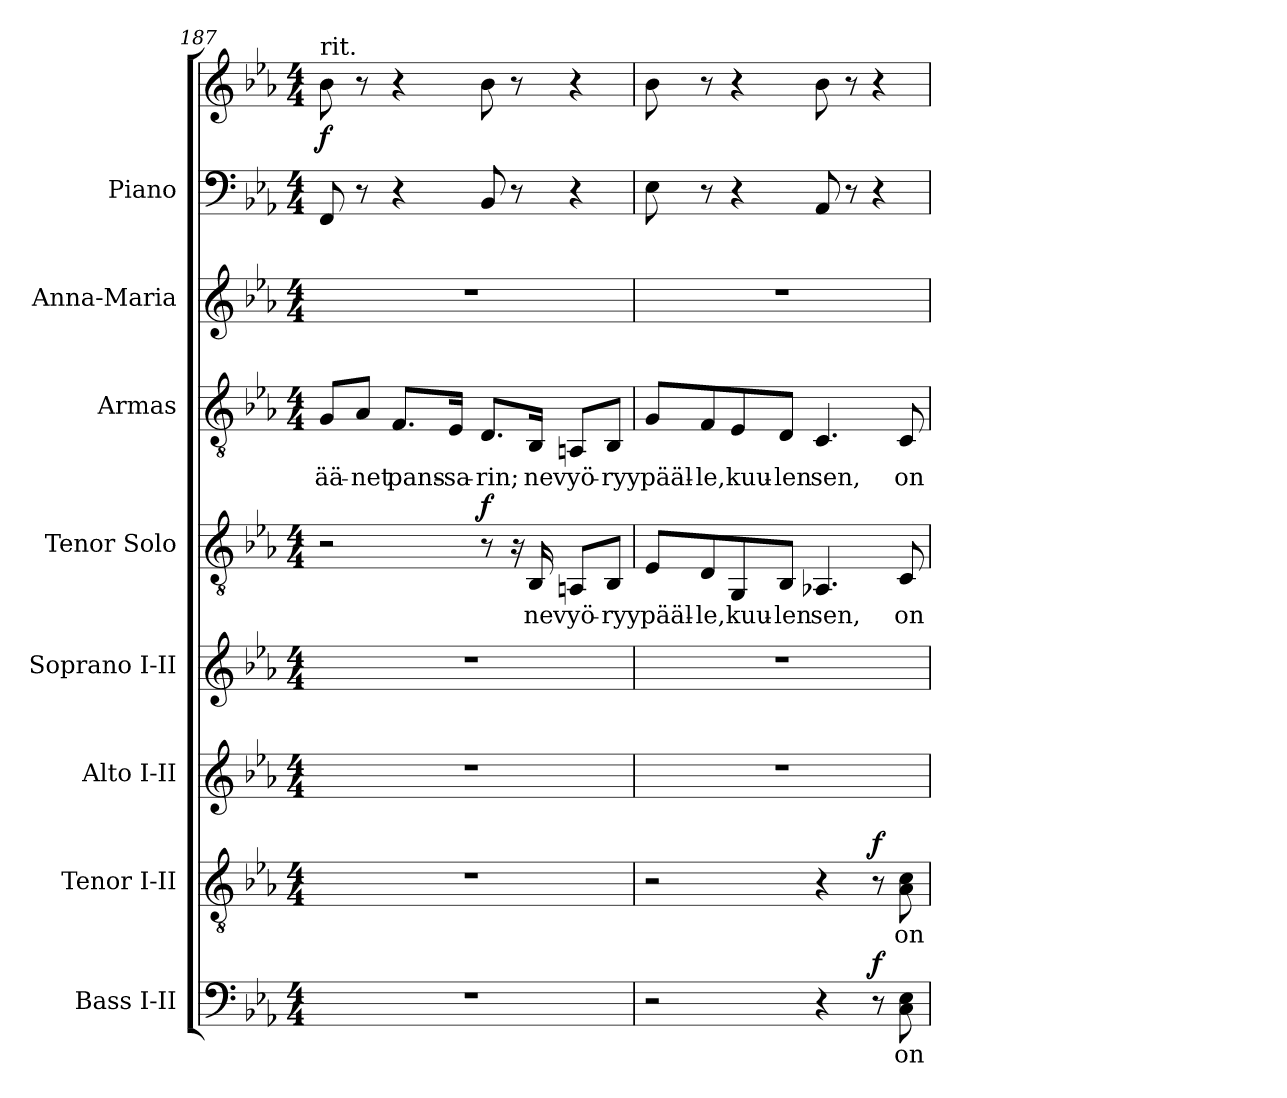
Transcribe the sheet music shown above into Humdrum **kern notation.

**kern	**text	**dynam	**kern	**text	**dynam	**kern	**kern	**kern	**text	**dynam	**kern	**text	**kern	**kern	**kern	**dynam
*part8	*part8	*part8	*part7	*part7	*part7	*part6	*part5	*part4	*part4	*part4	*part3	*part3	*part2	*part1	*part1	*part1
*staff9	*staff9	*staff9	*staff8	*staff8	*staff8	*staff7	*staff6	*staff5	*staff5	*staff5	*staff4	*staff4	*staff3	*staff2	*staff1	*staff1/2
*I"Bass I-II	*	*	*I"Tenor I-II	*	*	*I"Alto I-II	*I"Soprano I-II	*I"Tenor Solo	*	*	*I"Armas	*	*I"Anna-Maria	*I"Piano	*	*
*I'B.	*	*	*I'T.	*	*	*I'A.	*I'S.	*I'T. Solo	*	*	*I'Armas	*	*I'A-M	*I'Pno.	*	*
*clefF4	*	*	*clefGv2	*	*	*clefG2	*clefG2	*clefGv2	*	*	*clefGv2	*	*clefG2	*clefF4	*clefG2	*
*	*	*	*ITrd7c12	*	*	*	*	*ITrd7c12	*	*	*ITrd7c12	*	*	*	*	*
*k[b-e-a-]	*	*	*k[b-e-a-]	*	*	*k[b-e-a-]	*k[b-e-a-]	*k[b-e-a-]	*	*	*k[b-e-a-]	*	*k[b-e-a-]	*k[b-e-a-]	*k[b-e-a-]	*
*E-:	*	*	*E-:	*	*	*E-:	*E-:	*E-:	*	*	*E-:	*	*E-:	*E-:	*E-:	*
*M4/4	*	*	*M4/4	*	*	*M4/4	*M4/4	*M4/4	*	*	*M4/4	*	*M4/4	*M4/4	*M4/4	*
*MM96	*	*	*MM96	*	*	*MM96	*MM96	*MM96	*	*	*MM96	*	*MM96	*MM96	*MM96	*
=187	=187	=187	=187	=187	=187	=187	=187	=187	=187	=187	=187	=187	=187	=187	=187	=187
!	!	!	!	!	!	!	!	!	!	!	!	!	!	!	!LO:TX:t=rit.	!
!	!	!	!	!	!	!	!	!	!	!	!	!LO:LY:b:color=#000000	!	!	!	!
1r	.	.	1r	.	.	1r	1r	2r	.	.	8GGi/L	ää-	1r	8FFi/	8b-i\	f
!	!	!	!	!	!	!	!	!	!	!	!	!LO:LY:b:color=#000000	!	!	!	!
.	.	.	.	.	.	.	.	.	.	.	8AA-i/J	-net	.	8r	8r	.
!	!	!	!	!	!	!	!	!	!	!	!	!LO:LY:b:color=#000000	!	!	!	!
.	.	.	.	.	.	.	.	.	.	.	8.FFi/L	pans-	.	4r	4r	.
!	!	!	!	!	!	!	!	!	!	!	!	!LO:LY:b:color=#000000	!	!	!	!
.	.	.	.	.	.	.	.	.	.	.	16EE-i/Jk	-sa-	.	.	.	.
!	!	!	!	!	!	!	!	!	!	!	!	!LO:LY:b:color=#000000	!	!	!	!
.	.	.	.	.	.	.	.	8r	.	f	8.DDi/L	-rin;	.	8BB-i/	8b-i\	.
.	.	.	.	.	.	.	.	16r	.	.	.	.	.	8r	8r	.
!	!	!	!	!	!	!	!	!	!LO:LY:b:color=#000000	!	!	!	!	!	!	!
!	!	!	!	!	!	!	!	!	!	!	!	!LO:LY:b:color=#000000	!	!	!	!
.	.	.	.	.	.	.	.	16BBB-i/	ne	.	16BBB-i/Jk	ne	.	.	.	.
!	!	!	!	!	!	!	!	!	!LO:LY:b:color=#000000	!	!	!	!	!	!	!
!	!	!	!	!	!	!	!	!	!	!	!	!LO:LY:b:color=#000000	!	!	!	!
.	.	.	.	.	.	.	.	8AAAni/L	vyö-	.	8AAAni/L	vyö-	.	4r	4r	.
!	!	!	!	!	!	!	!	!	!LO:LY:b:color=#000000	!	!	!	!	!	!	!
!	!	!	!	!	!	!	!	!	!	!	!	!LO:LY:b:color=#000000	!	!	!	!
.	.	.	.	.	.	.	.	8BBB-i/J	-ryy	.	8BBB-i/J	-ryy	.	.	.	.
!!LO:PB:g=z
=188	=188	=188	=188	=188	=188	=188	=188	=188	=188	=188	=188	=188	=188	=188	=188	=188
!	!	!	!	!	!	!	!	!	!LO:LY:b:color=#000000	!	!	!	!	!	!	!
*	*	*	*	*	*	*	*	*	*	*	*	*	*	*	*MM96	*
!	!	!	!	!	!	!	!	!	!	!	!	!LO:LY:b:color=#000000	!	!	!	!
2r	.	.	2r	.	.	1r	1r	8EE-i/L	pääl-	.	8GGi/L	pääl-	1r	8E-i\	8b-i\	.
!	!	!	!	!	!	!	!	!	!LO:LY:b:color=#000000	!	!	!	!	!	!	!
!	!	!	!	!	!	!	!	!	!	!	!	!LO:LY:b:color=#000000	!	!	!	!
.	.	.	.	.	.	.	.	8DDi/	-le,	.	8FFi/	-le,	.	8r	8r	.
!	!	!	!	!	!	!	!	!	!LO:LY:b:color=#000000	!	!	!	!	!	!	!
!	!	!	!	!	!	!	!	!	!	!	!	!LO:LY:b:color=#000000	!	!	!	!
.	.	.	.	.	.	.	.	8GGGi/	kuu-	.	8EE-i/	kuu-	.	4r	4r	.
!	!	!	!	!	!	!	!	!	!LO:LY:b:color=#000000	!	!	!	!	!	!	!
!	!	!	!	!	!	!	!	!	!	!	!	!LO:LY:b:color=#000000	!	!	!	!
.	.	.	.	.	.	.	.	8BBB-i/J	-len	.	8DDi/J	-len	.	.	.	.
!	!	!	!	!	!	!	!	!	!LO:LY:b:color=#000000	!	!	!	!	!	!	!
!	!	!	!	!	!	!	!	!	!	!	!	!LO:LY:b:color=#000000	!	!	!	!
4r	.	.	4r	.	.	.	.	4.AAA-Xi/	sen,	.	4.CCi/	sen,	.	8AA-i/	8b-i\	.
.	.	.	.	.	.	.	.	.	.	.	.	.	.	8r	8r	.
8r	.	f	8r	.	f	.	.	.	.	.	.	.	.	4r	4r	.
!	!LO:LY:b:color=#000000	!	!	!	!	!	!	!	!	!	!	!	!	!	!	!
!	!	!	!	!LO:LY:b:color=#000000	!	!	!	!	!	!	!	!	!	!	!	!
!	!	!	!	!	!	!	!	!	!LO:LY:b:color=#000000	!	!	!	!	!	!	!
!	!	!	!	!	!	!	!	!	!	!	!	!LO:LY:b:color=#000000	!	!	!	!
8Ci\ 8E-i	on	.	8AA-i\ 8Ci	on	.	.	.	8CCi/	on	.	8CCi/	on	.	.	.	.
=	=	=	=	=	=	=	=	=	=	=	=	=	=	=	=	=
*-	*-	*-	*-	*-	*-	*-	*-	*-	*-	*-	*-	*-	*-	*-	*-	*-
